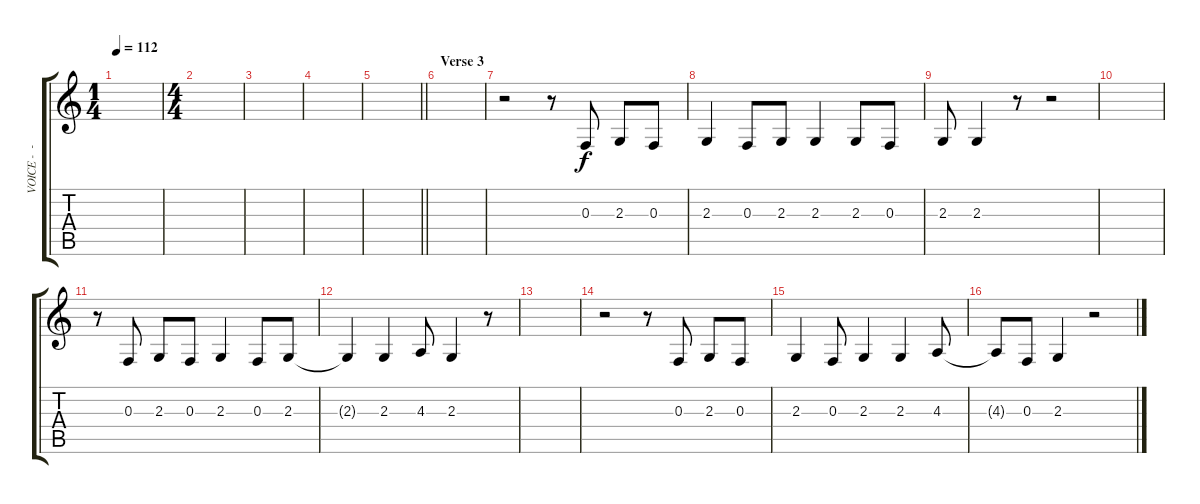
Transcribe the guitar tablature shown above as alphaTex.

\track ("VOICE -  - Joe Duplantier" "VOICE -  -") {instrument lead2sawtooth}
\staff {score tabs}
\tuning (D4 A3 F3 C3 G2 D2) {hide}
\ts (1 4)
\tempo 112
\clef g2
\ks c
|
\ts (4 4)
|
|
|
\barLineRight lightlight
|
\section ("" "Verse 3")
|
r.2 r.8 0.3.8 2.3.8 0.3.8 |
2.3.4 0.3.8 2.3.8 2.3.4 2.3.8 0.3.8 |
2.3.8 2.3.4 r.8 r.2 |
|
r.8 0.3.8 2.3.8 0.3.8 2.3.4 0.3.8 2.3.8 |
2.3{t}.4 2.3.4 4.3.8 2.3.4 r.8 |
|
r.2 r.8 0.3.8 2.3.8 0.3.8 |
2.3.4 0.3.8 2.3.4 2.3.4 4.3.8 |
4.3{t}.8 0.3.8 2.3.4 r.2
